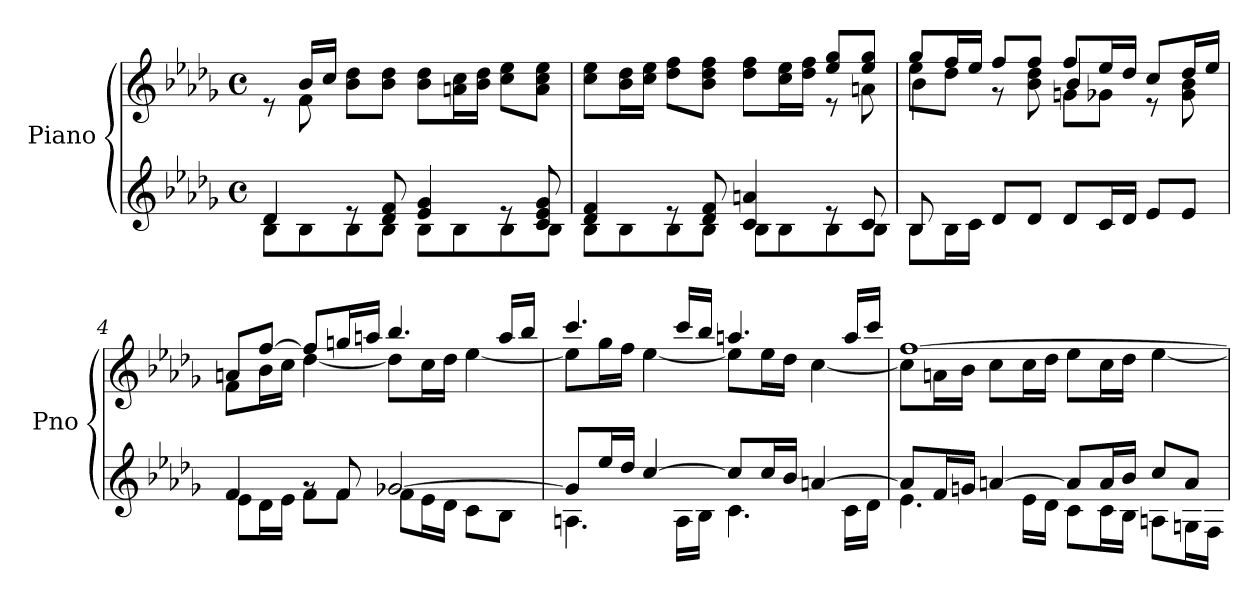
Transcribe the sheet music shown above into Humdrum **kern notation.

**kern	**kern
*part1	*part1
*staff2	*staff1
*I"Piano	*
*I'Pno	*
*clefG2	*clefG2
*k[b-e-a-d-g-]	*k[b-e-a-d-g-]
*M4/4	*M4/4
*met(c)	*met(c)
=1	=1
*^	*^
4d-/	8B-\L	8re	8ryy
.	8B-\	16b-/LL	8f\
.	.	16cc/JJ	.
8re	8B-\	8b-\ 8dd-\L	2.ryy
8d-/ 8f/	8B-\J	8b-\ 8dd-\J	.
4e-/ 4g-/	8B-\L	8b-\ 8dd-\L	.
.	8B-\	16an\ 16cc\L	.
.	.	16b-\ 16dd-\JJ	.
8re	8B-\	8cc\ 8ee-\L	.
8c/ 8e-/ 8g-/	8B-\J	8a\ 8cc\ 8ee-\J	.
=2	=2	=2	=2
4d-/ 4f/	8B-\L	8cc\ 8ee-\L	2.ryy
.	8B-\	16b-\ 16dd-\L	.
.	.	16cc\ 16ee-\JJ	.
8re	8B-\	8dd-\ 8ff\L	.
8d-/ 8f/	8B-\J	8b-\ 8dd-\ 8ff\J	.
4c/ 4an/	8B-\L	8dd-\ 8ff\L	.
.	8B-\	16cc\ 16ee-\L	.
.	.	16dd-\ 16ff\JJ	.
8re	8B-\	8ee-/ 8gg-/L	8r
8c/	8B-\J	8ee-/ 8gg-/J	8an\
=3	=3	=3	=3
*	*	*	*^
8B-/	8B-\L	8gg-/L	8ee-\L	4b-\
8ryy	16B-\L	16ff/L	8dd-\J	.
.	16c\JJ	16ee-/JJ	.	.
4ryy	8d-/L	8ff/L	8r	4rddyy
.	8d-/J	8ff/J	8b-\ 8dd-\	.
2ryy	8d-/L	8ff/L	4b-/	8gn\L
.	16c/L	16ee-/L	.	8g-X\J
.	16d-/JJ	16dd-/JJ	.	.
.	8e-/L	8cc/L	8r	4rddyy
.	8e-/J	16dd-/L	8g-\ 8b-\	.
.	.	16ee-/JJ	.	.
*	*	*	*v	*v
!!LO:LB:g=z
=4	=4	=4	=4
4f/	8e-\L	8an/L	8f\L
.	16d-\L	[8ff/J	16b-\L
.	16e-\JJ	.	16cc\JJ
8rg	8f\L	8ff/L]	[4dd-\
8f/	8f\J	16ggn/L	.
.	.	16aan/JJ	.
[2g-X/	8f\L	4.bb-/	8dd-\L]
.	16e-\L	.	16cc\L
.	16d-\JJ	.	16dd-\JJ
.	8c\L	.	[4ee-\
.	8B-\J	16aa/LL	.
.	.	16bb-/JJ	.
=5	=5	=5	=5
8g-/L]	4.An\	4.ccc/	8ee-\L]
16ee-/L	.	.	16gg-\L
16dd-/JJ	.	.	16ff\JJ
[4cc/	.	.	[4ee-\
.	16A\LL	16ccc/LL	.
.	16B-\JJ	16bb-/JJ	.
8cc/L]	4.c\	4.aan/	8ee-\L]
16cc/L	.	.	16ee-\L
16b-/JJ	.	.	16dd-\JJ
[4an/	.	.	[4cc\
.	16c\LL	16aa/LL	.
.	16d-\JJ	16ccc/JJ	.
=6	=6	=6	=6
8a/L]	4.e-\	[1ff	8cc\L]
16f/L	.	.	16an\L
16gn/JJ	.	.	16b-\JJ
[4an/	.	.	8cc\L
.	16e-\LL	.	16cc\L
.	16d-\JJ	.	16dd-\JJ
8a/L]	8c\L	.	8ee-\L
16a/L	16c\L	.	16cc\L
16b-/JJ	16B-\JJ	.	16dd-\JJ
8cc/L	8An\L	.	[4ee-\
8a/J	16Gn\L	.	.
.	16F\JJ	.	.
*v	*v	*	*
*	*v	*v
=	=
*-	*-
